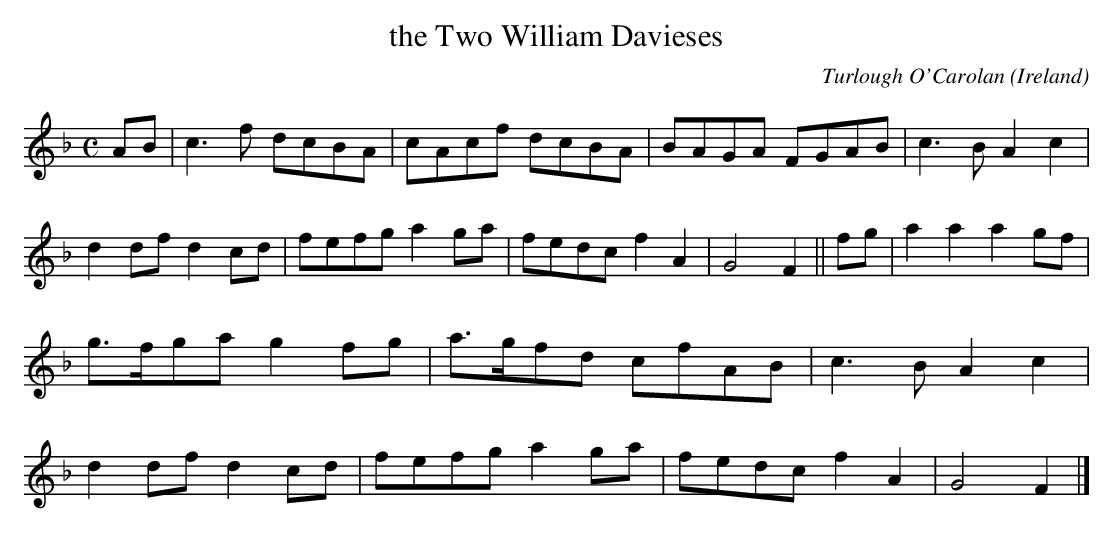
X:1
T:the Two William Davieses
C:Turlough O'Carolan
M:C
O:Ireland
K:F major
AB|\
c3 f dcBA|cAcf dcBA|BAGA FGAB|c3B A2c2|\
d2df d2cd|fefg a2ga|fedc f2A2|G4 F2||\
fg|\
a2a2 a2gf|g>fga g2fg|a>gfd cfAB|c3B A2c2|\
d2df d2cd|fefg a2ga|fedc f2A2|G4 F2|]
